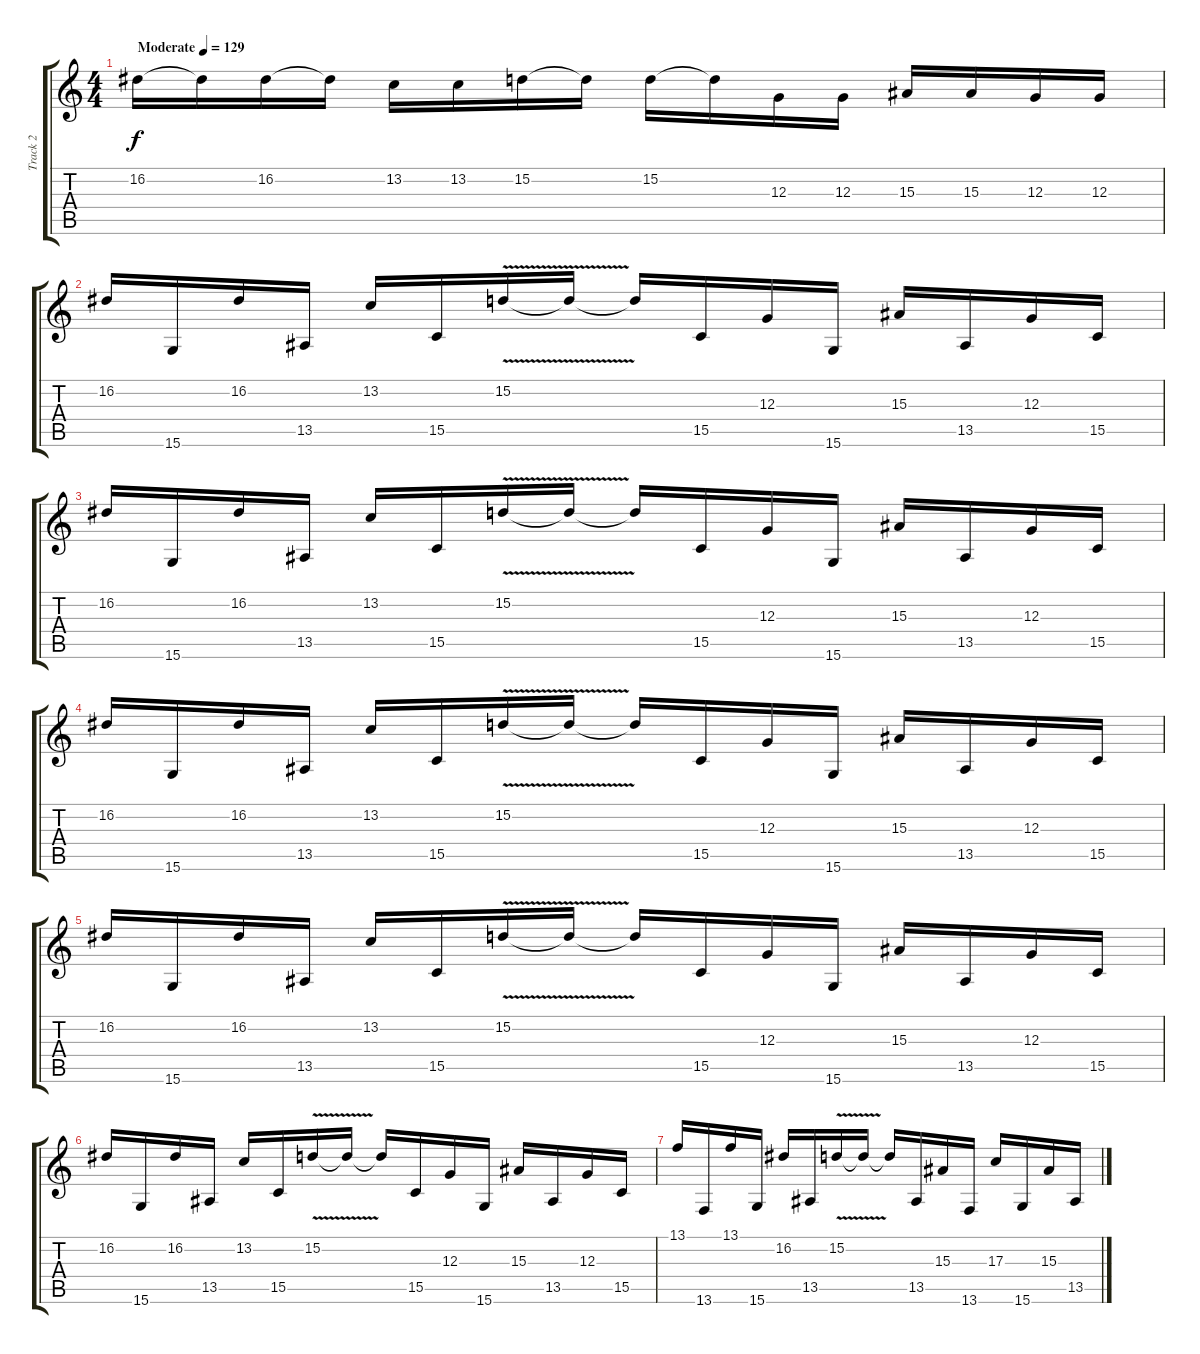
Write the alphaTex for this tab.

\track ("Track 2" "Track 2") {instrument lead5charang}
\staff {score tabs}
\tuning (E4 B3 G3 D3 A2 E2) {hide}
\ts (4 4)
\tempo (129 "Moderate")
\clef g2
\ks c
16.2.16{dy f instrument lead5charang} 16.2{t}.16 16.2.16 16.2{t}.16 13.2.16 13.2.16 15.2.16 15.2{t}.16 15.2.16 15.2{t}.16 12.3.16 12.3.16 15.3.16 15.3.16 12.3.16 12.3.16 |
16.2.16 15.6.16 16.2.16 13.5.16 13.2.16 15.5.16 15.2{v}.16 15.2{t}.16 15.2{t}.16 15.5.16 12.3.16 15.6.16 15.3.16 13.5.16 12.3.16 15.5.16 |
16.2.16 15.6.16 16.2.16 13.5.16 13.2.16 15.5.16 15.2{v}.16 15.2{t}.16 15.2{t}.16 15.5.16 12.3.16 15.6.16 15.3.16 13.5.16 12.3.16 15.5.16 |
16.2.16 15.6.16 16.2.16 13.5.16 13.2.16 15.5.16 15.2{v}.16 15.2{t}.16 15.2{t}.16 15.5.16 12.3.16 15.6.16 15.3.16 13.5.16 12.3.16 15.5.16 |
16.2.16 15.6.16 16.2.16 13.5.16 13.2.16 15.5.16 15.2{v}.16 15.2{t}.16 15.2{t}.16 15.5.16 12.3.16 15.6.16 15.3.16 13.5.16 12.3.16 15.5.16 |
16.2.16 15.6.16 16.2.16 13.5.16 13.2.16 15.5.16 15.2{v}.16 15.2{t}.16 15.2{t}.16 15.5.16 12.3.16 15.6.16 15.3.16 13.5.16 12.3.16 15.5.16 |
13.1.16 13.6.16 13.1.16 15.6.16 16.2.16 13.5.16 15.2{v}.16 15.2{t}.16 15.2{t}.16 13.5.16 15.3.16 13.6.16 17.3.16 15.6.16 15.3.16 13.5.16
